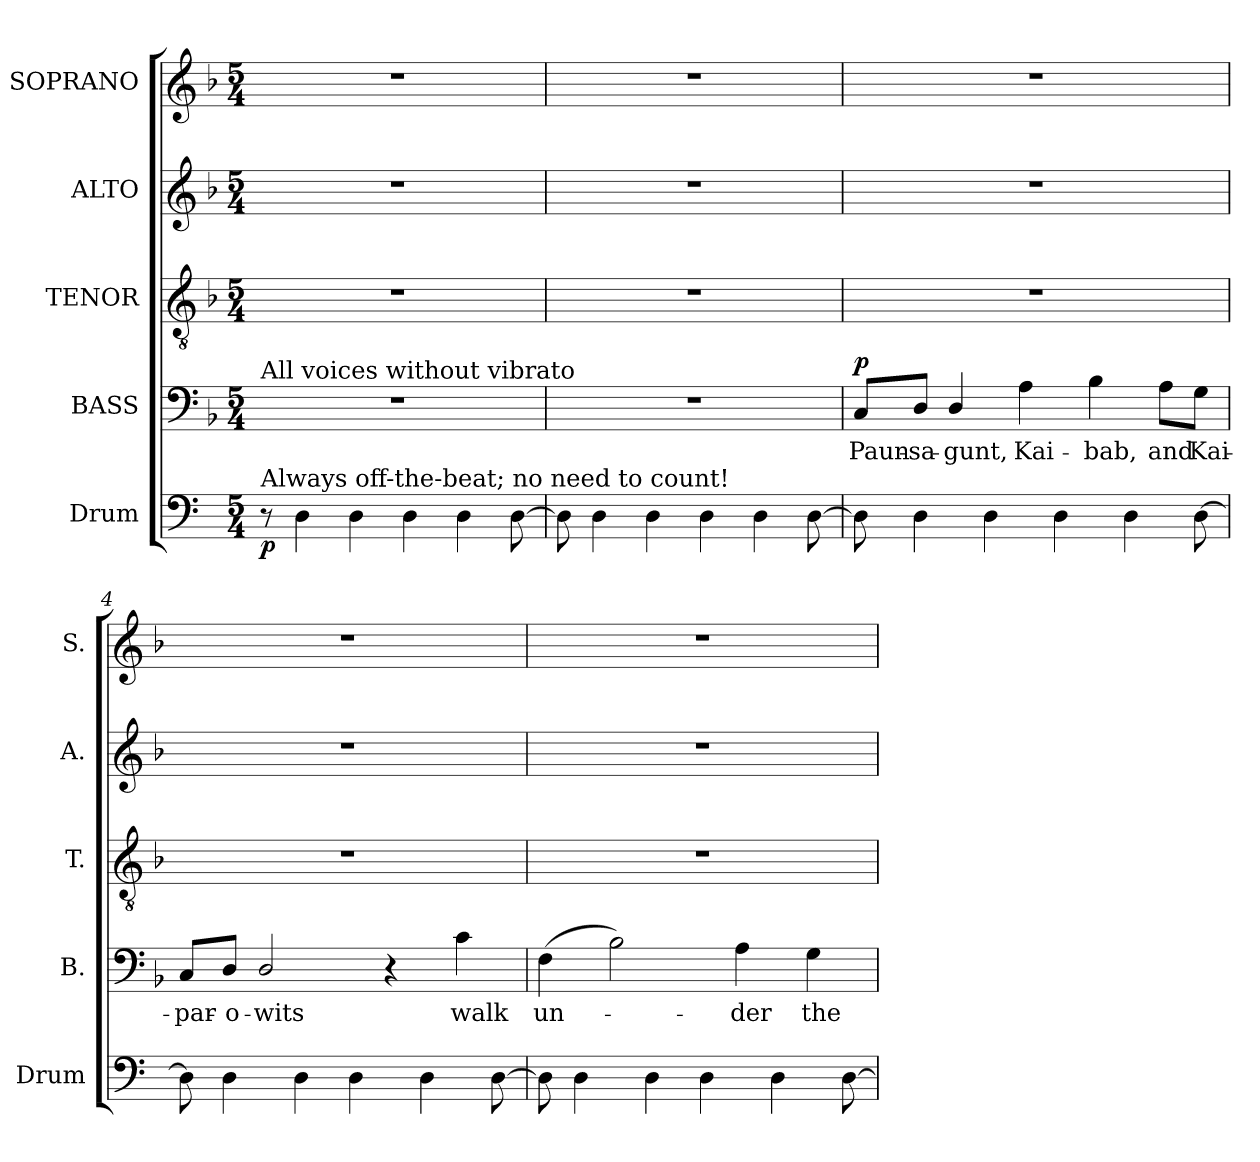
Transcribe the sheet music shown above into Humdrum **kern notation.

**kern	**dynam	**kern	**text	**dynam	**kern	**kern	**kern
*part5	*part5	*part4	*part4	*part4	*part3	*part2	*part1
*staff5	*staff5	*staff4	*staff4	*staff4	*staff3	*staff2	*staff1
*I"Drum	*	*I"BASS	*	*	*I"TENOR	*I"ALTO	*I"SOPRANO
*I'Drum	*	*I'B.	*	*	*I'T.	*I'A.	*I'S.
!!LO:PB:g=z
*clefF4	*	*clefF4	*	*	*clefGv2	*clefG2	*clefG2
*	*	*	*	*	*ITrd7c12	*	*
*k[]	*	*k[b-]	*	*	*k[b-]	*k[b-]	*k[b-]
*a:	*	*d:	*	*	*d:	*d:	*d:
*M5/4	*	*M5/4	*	*	*M5/4	*M5/4	*M5/4
*MM100	*	*MM100	*	*	*MM100	*MM100	*MM100
=1	=1	=1	=1	=1	=1	=1	=1
!	!	!LO:TX:a:t=All voices without vibrato	!	!	!	!	!
!LO:TX:a:t=Always off-the-beat; no need to count!	!	!	!	!	!	!	!
!	!	!LO:N:vis=1	!	!	!LO:N:vis=1	!LO:N:vis=1	!LO:N:vis=1
8r	p	4%5r	.	.	4%5r	4%5r	4%5r
4Di\	.	.	.	.	.	.	.
4Di\	.	.	.	.	.	.	.
4Di\	.	.	.	.	.	.	.
4Di\	.	.	.	.	.	.	.
[8Di\	.	.	.	.	.	.	.
=2	=2	=2	=2	=2	=2	=2	=2
!	!	!LO:N:vis=1	!	!	!LO:N:vis=1	!LO:N:vis=1	!LO:N:vis=1
8Di\]	.	4%5r	.	.	4%5r	4%5r	4%5r
4Di\	.	.	.	.	.	.	.
4Di\	.	.	.	.	.	.	.
4Di\	.	.	.	.	.	.	.
4Di\	.	.	.	.	.	.	.
[8Di\	.	.	.	.	.	.	.
=3	=3	=3	=3	=3	=3	=3	=3
!	!	!	!LO:LY:b:color=#000000	!	!LO:N:vis=1	!LO:N:vis=1	!LO:N:vis=1
8Di\]	.	8Ci/L	Paun-	p	4%5r	4%5r	4%5r
!	!	!	!LO:LY:b:color=#000000	!	!	!	!
4Di\	.	8Di/J	-sa-	.	.	.	.
!	!	!	!LO:LY:b:color=#000000	!	!	!	!
.	.	4Di/	-gunt,	.	.	.	.
4Di\	.	.	.	.	.	.	.
!	!	!	!LO:LY:b:color=#000000	!	!	!	!
.	.	4Ai\	Kai-	.	.	.	.
4Di\	.	.	.	.	.	.	.
!	!	!	!LO:LY:b:color=#000000	!	!	!	!
.	.	4B-i\	-bab,	.	.	.	.
4Di\	.	.	.	.	.	.	.
!	!	!	!LO:LY:b:color=#000000	!	!	!	!
.	.	8Ai\L	and	.	.	.	.
!	!	!	!LO:LY:b:color=#000000	!	!	!	!
[8Di\	.	8Gi\J	Kai-	.	.	.	.
!!LO:LB:g=z
=4	=4	=4	=4	=4	=4	=4	=4
!	!	!	!LO:LY:b:color=#000000	!	!LO:N:vis=1	!LO:N:vis=1	!LO:N:vis=1
8Di\]	.	8Ci/L	-par-	.	4%5r	4%5r	4%5r
!	!	!	!LO:LY:b:color=#000000	!	!	!	!
4Di\	.	8Di/J	-o-	.	.	.	.
!	!	!	!LO:LY:b:color=#000000	!	!	!	!
.	.	2Di/	-wits	.	.	.	.
4Di\	.	.	.	.	.	.	.
4Di\	.	.	.	.	.	.	.
.	.	4r	.	.	.	.	.
4Di\	.	.	.	.	.	.	.
!	!	!	!LO:LY:b:color=#000000	!	!	!	!
.	.	4ci\	walk	.	.	.	.
[8Di\	.	.	.	.	.	.	.
=5	=5	=5	=5	=5	=5	=5	=5
!	!	!	!LO:LY:b:color=#000000	!	!LO:N:vis=1	!LO:N:vis=1	!LO:N:vis=1
8Di\]	.	(4Fi\	un-	.	4%5r	4%5r	4%5r
4Di\	.	.	.	.	.	.	.
.	.	2B-i\)	.	.	.	.	.
4Di\	.	.	.	.	.	.	.
4Di\	.	.	.	.	.	.	.
!	!	!	!LO:LY:b:color=#000000	!	!	!	!
.	.	4Ai\	-der	.	.	.	.
4Di\	.	.	.	.	.	.	.
!	!	!	!LO:LY:b:color=#000000	!	!	!	!
.	.	4Gi\	the	.	.	.	.
[8Di\	.	.	.	.	.	.	.
=	=	=	=	=	=	=	=
*-	*-	*-	*-	*-	*-	*-	*-
